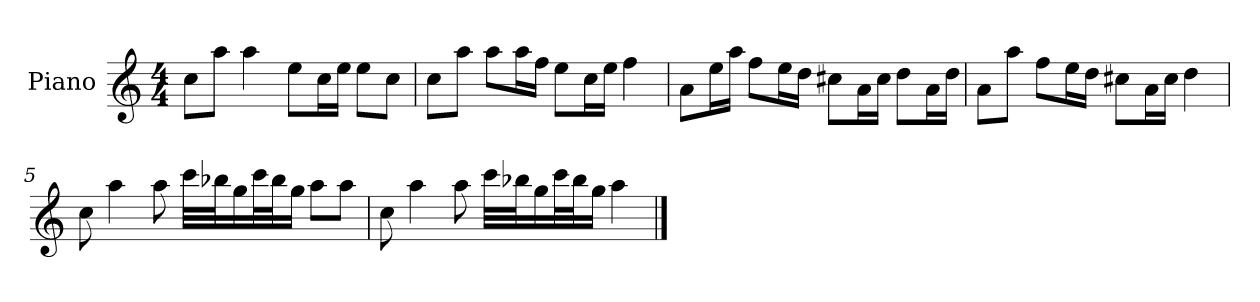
**kern
*part1
*staff1
*I"Piano
*I'P-no
*clefG2
*k[]
*M4/4
*MM90
=1
8cc\L
8aa\J
4aa\
8ee\L
16cc\L
16ee\JJ
8ee\L
8cc\J
=2
8cc\L
8aa\J
8aa\L
16aa\L
16ff\JJ
8ee\L
16cc\L
16ee\JJ
4ff\
=3
8a\L
16ee\L
16aa\JJ
8ff\L
16ee\L
16dd\JJ
8cc#X\L
16a\L
16cc#\JJ
8dd\L
16a\L
16dd\JJ
=4
8a\L
8aa\J
8ff\L
16ee\L
16dd\JJ
8cc#X\L
16a\L
16cc#\JJ
4dd\
!!LO:LB:g=z
=5
8cc\
4aa\
8aa\
32ccc\LLL
32bb-X\J
16gg\
32ccc\L
32bb-\J
16gg\JJ
8aa\L
8aa\J
=6
8cc\
4aa\
8aa\
32ccc\LLL
32bb-X\J
16gg\
32ccc\L
32bb-\J
16gg\JJ
4aa\
==
*-
